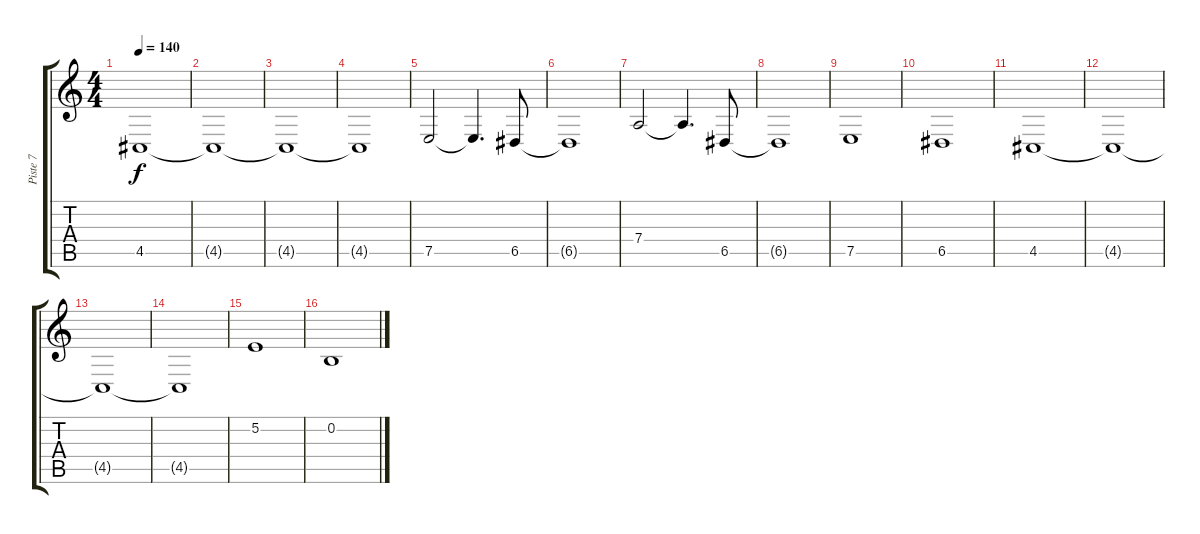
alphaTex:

\track ("Piste 7" "Piste 7") {instrument stringensemble1}
\staff {score tabs}
\tuning (E4 B3 G3 D3 A2 E2) {hide}
\ts (4 4)
\tempo 140
\clef g2
\ks c
4.5.1{dy f} |
4.5{t}.1 |
4.5{t}.1 |
4.5{t}.1 |
7.5.2 7.5{t}.4{d} 6.5.8 |
6.5{t}.1 |
7.4.2 7.4{t}.4{d} 6.5.8 |
6.5{t}.1 |
7.5.1 |
6.5.1 |
4.5.1 |
4.5{t}.1 |
4.5{t}.1 |
4.5{t}.1 |
5.2.1 |
0.2.1
